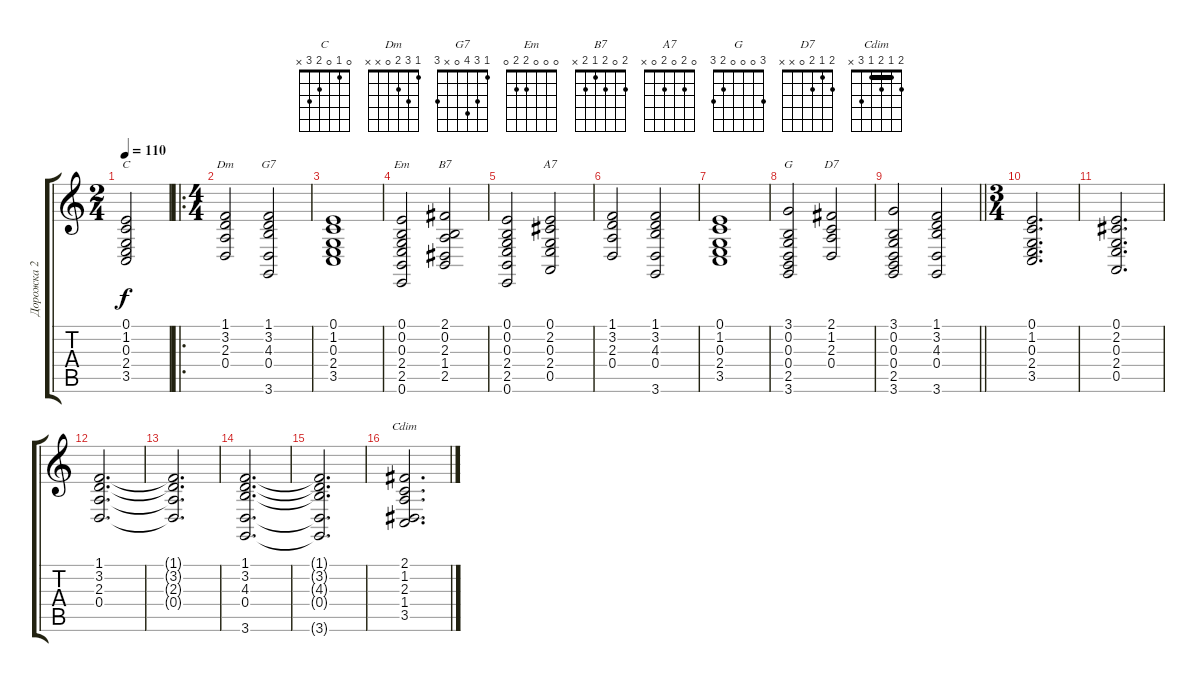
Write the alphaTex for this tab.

\track ("Дорожка 2" "Дорожка 2") {instrument stringensemble1}
\staff {score tabs}
\tuning (E4 B3 G3 D3 A2 E2) {hide}
\chord ("C" 0 1 0 2 3 x)
\chord ("Dm" 1 3 2 0 x x)
\chord ("G7" 1 3 4 0 x 3)
\chord ("Em" 0 0 0 2 2 0)
\chord ("B7" 2 0 2 1 2 x)
\chord ("A7" 0 2 0 2 0 x)
\chord ("G" 3 0 0 0 2 3)
\chord ("D7" 2 1 2 0 x x)
\chord ("Cdim" 2 1 2 1 3 x) {barre 1}
\ts (2 4)
\tempo 110
\clef g2
\ks c
(0.1 1.2 0.3 2.4 3.5).2{ch "C" dy f instrument stringensemble1} |
\ro
\ts (4 4)
(1.1 3.2 2.3 0.4).2{ch "Dm"} (1.1 3.2 4.3 0.4 3.6).2{ch "G7"} |
(0.1 1.2 0.3 2.4 3.5).1 |
(0.1 0.2 0.3 2.4 2.5 0.6).2{ch "Em"} (2.1 0.2 2.3 1.4 2.5).2{ch "B7"} |
(0.1 0.2 0.3 2.4 2.5 0.6).2 (0.1 2.2 0.3 2.4 0.5).2{ch "A7"} |
(1.1 3.2 2.3 0.4).2 (1.1 3.2 4.3 0.4 3.6).2 |
(0.1 1.2 0.3 2.4 3.5).1 |
(3.1 0.2 0.3 0.4 2.5 3.6).2{ch "G"} (2.1 1.2 2.3 0.4).2{ch "D7"} |
\barLineRight lightlight
(3.1 0.2 0.3 0.4 2.5 3.6).2 (1.1 3.2 4.3 0.4 3.6).2 |
\ts (3 4)
(0.1 1.2 0.3 2.4 3.5).2{d} |
(0.1 2.2 0.3 2.4 0.5).2{d} |
(1.1 3.2 2.3 0.4).2{d} |
(1.1{t} 3.2{t} 2.3{t} 0.4{t}).2{d} |
(1.1 3.2 4.3 0.4 3.6).2{d} |
(1.1{t} 3.2{t} 4.3{t} 0.4{t} 3.6{t}).2{d} |
(2.1 1.2 2.3 1.4 3.5).2{d ch "Cdim"}
